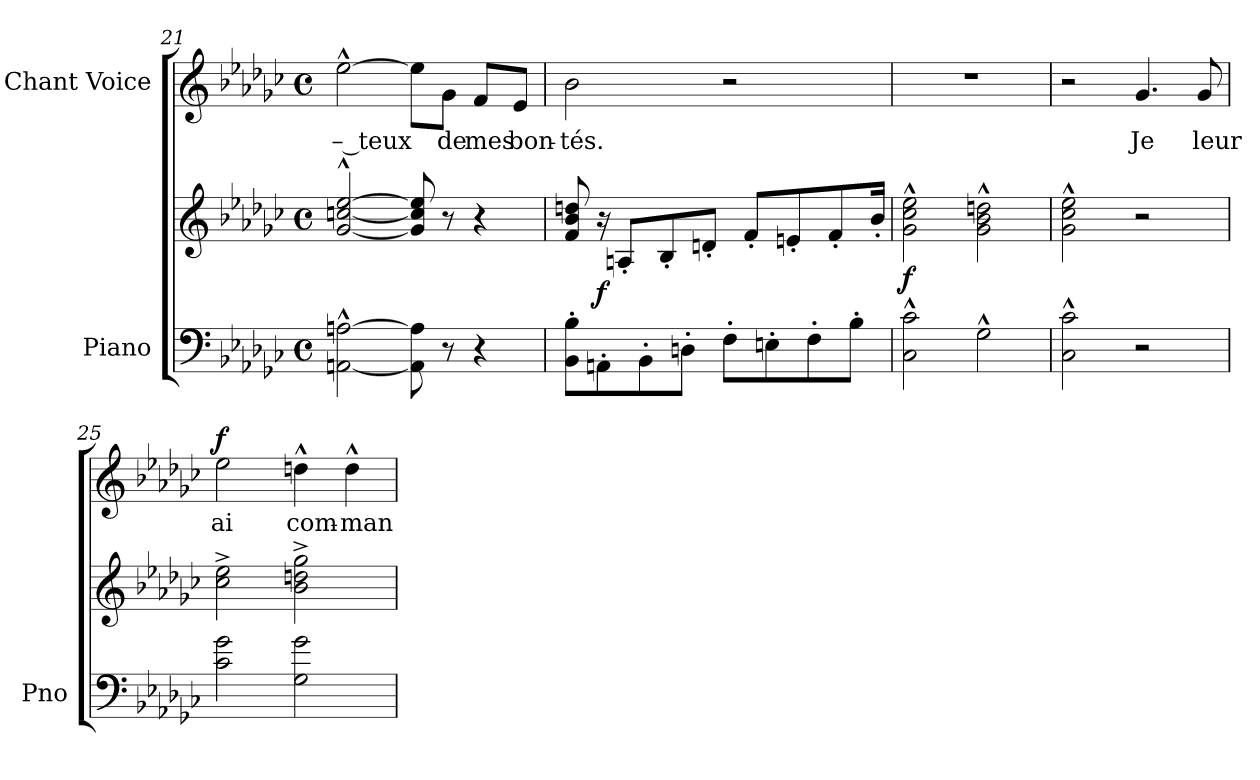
**kern	**kern	**dynam	**kern	**text	**dynam
*part2	*part2	*part2	*part1	*part1	*part1
*staff3	*staff2	*staff2/3	*staff1	*staff1	*staff1
*I"Piano	*	*	*I"Chant Voice	*	*
*I'Pno	*	*	*	*	*
*clefF4	*clefG2	*	*clefG2	*	*
*k[b-e-a-d-g-c-]	*k[b-e-a-d-g-c-]	*	*k[b-e-a-d-g-c-]	*	*
*M4/4	*M4/4	*	*M4/4	*	*
*met(c)	*met(c)	*	*met(c)	*	*
=21	=21	=21	=21	=21	=21
[2AAn\^^ [2An\^^	[2g-/^^ [2ccn/^^ [2ee-/^^	.	[2ee-^^\	-– teux	.
8AA\] 8A\]	8g-/] 8cc/] 8ee-/]	.	8ee-\L]	.	.
8r	8r	.	8g-\J	de	.
4r	4r	.	8f/L	mes	.
.	.	.	8e-/J	bon-	.
=22	=22	=22	=22	=22	=22
8BB-\' 8B-\'L	8f/ 8b-/ 8ddn/	.	2b-\	-tés.	.
!	!	!LO:DY:b	!	!	!
8AAn'\	16r	f	.	.	.
.	8An'/L	.	.	.	.
8BB-'\	.	.	.	.	.
.	8B-'/	.	.	.	.
8Dn'\J	.	.	.	.	.
.	8dn'/J	.	.	.	.
8F'\L	.	.	2r	.	.
.	8f'/L	.	.	.	.
8En'\	.	.	.	.	.
.	8en'/	.	.	.	.
8F'\	.	.	.	.	.
.	8f'/	.	.	.	.
8B-'\J	.	.	.	.	.
.	16b-'/Jk	.	.	.	.
=23	=23	=23	=23	=23	=23
!	!	!LO:DY:b	!	!	!
2C-\^^ 2c-\^^	2g-\^^ 2cc-\^^ 2ee-\^^	f	1r	.	.
2G-^^\	2g-\^^ 2b-\^^ 2ddn\^^	.	.	.	.
=24	=24	=24	=24	=24	=24
2C-\^^ 2c-\^^	2g-\^^ 2cc-\^^ 2ee-\^^	.	2r	.	.
2r	2r	.	4.g-/	Je	.
.	.	.	8g-/	leur	.
=25	=25	=25	=25	=25	=25
!	!	!	!	!	!LO:DY:a
2c-\ 2g-\	2cc-\^ 2ee-\^	.	2ee-\	ai	f
2G-\ 2g-\	2b-\^ 2ddn\^ 2gg-\^	.	4ddn^^\	com-	.
.	.	.	4dd^^\	-man-	.
=	=	=	=	=	=
*-	*-	*-	*-	*-	*-
